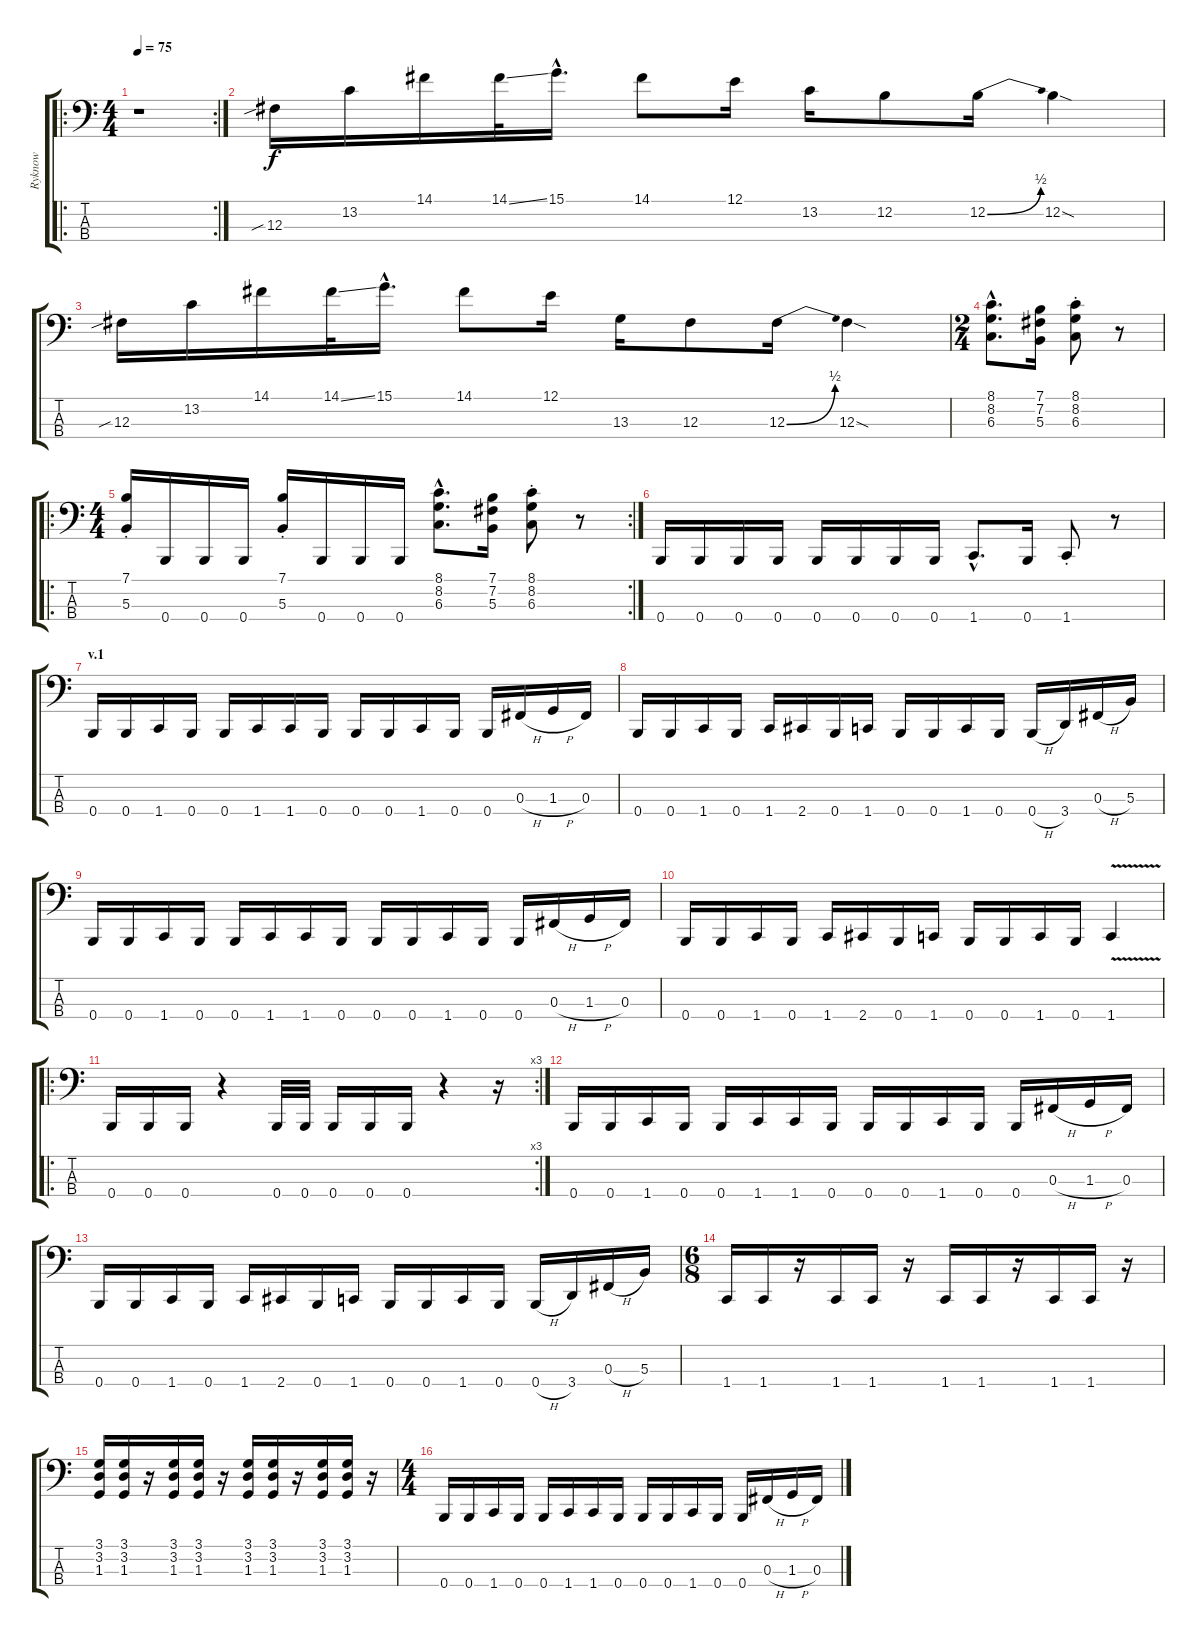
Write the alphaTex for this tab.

\track ("Ryknow" "Ryknow") {instrument electricbassfinger}
\staff {score tabs}
\tuning (E2 B1 Gb1 B0) {hide}
\ro
\rc 2
\ts (4 4)
\tempo 75
\clef f4
\ks c
r.1{dy f instrument electricbassfinger} |
12.3{sib}.16 13.2.16 14.1.16 14.1{ss}.32 15.1{hac}.16{d} 14.1.8 12.1.16 13.2.16 12.2.8 12.2{be (bend 0 0 60 2)}.16 12.2{sod}.4 |
12.3{sib}.16 13.2.16 14.1.16 14.1{ss}.32 15.1{hac}.16{d} 14.1.8 12.1.16 13.3.16 12.3.8 12.3{be (bend 0 0 60 2)}.16 12.3{sod}.4 |
\ts (2 4)
(8.1{hac} 8.2{hac} 6.3{hac}).8{d} (7.1 7.2 5.3).16 (8.1{st} 8.2{st} 6.3{st}).8 r.8 |
\ro
\rc 2
\ts (4 4)
(7.1{st} 5.3{st}).16{instrument slapbass1} 0.4.16 0.4.16 0.4.16 (7.1{st} 5.3{st}).16 0.4.16 0.4.16 0.4.16 (8.1{hac} 8.2{hac} 6.3{hac}).8{d} (7.1 7.2 5.3).16 (8.1{st} 8.2{st} 6.3{st}).8 r.8 |
0.4.16{instrument electricbassfinger} 0.4.16 0.4.16 0.4.16 0.4.16 0.4.16 0.4.16 0.4.16 1.4{hac}.8{d} 0.4.16 1.4{st}.8 r.8 |
\section ("" "v.1")
0.4.16 0.4.16 1.4.16 0.4.16 0.4.16 1.4.16 1.4.16 0.4.16 0.4.16 0.4.16 1.4.16 0.4.16 0.4.16 0.3{h}.16 1.3{h}.16 0.3.16 |
0.4.16 0.4.16 1.4.16 0.4.16 1.4.16 2.4.16 0.4.16 1.4.16 0.4.16 0.4.16 1.4.16 0.4.16 0.4{h}.16 3.4.16 0.3{h}.16 5.3.16 |
0.4.16 0.4.16 1.4.16 0.4.16 0.4.16 1.4.16 1.4.16 0.4.16 0.4.16 0.4.16 1.4.16 0.4.16 0.4.16 0.3{h}.16 1.3{h}.16 0.3.16 |
0.4.16 0.4.16 1.4.16 0.4.16 1.4.16 2.4.16 0.4.16 1.4.16 0.4.16 0.4.16 1.4.16 0.4.16 1.4{v}.4 |
\ro
\rc 3
0.4.16 0.4.16 0.4.16 r.4 0.4.32 0.4.32 0.4.16 0.4.16 0.4.16 r.4 r.16 |
0.4.16 0.4.16 1.4.16 0.4.16 0.4.16 1.4.16 1.4.16 0.4.16 0.4.16 0.4.16 1.4.16 0.4.16 0.4.16 0.3{h}.16 1.3{h}.16 0.3.16 |
0.4.16 0.4.16 1.4.16 0.4.16 1.4.16 2.4.16 0.4.16 1.4.16 0.4.16 0.4.16 1.4.16 0.4.16 0.4{h}.16 3.4.16 0.3{h}.16 5.3.16 |
\ts (6 8)
1.4.16 1.4.16 r.16 1.4.16 1.4.16 r.16 1.4.16 1.4.16 r.16 1.4.16 1.4.16 r.16 |
(3.1 3.2 1.3).16 (3.1 3.2 1.3).16 r.16 (3.1 3.2 1.3).16 (3.1 3.2 1.3).16 r.16 (3.1 3.2 1.3).16 (3.1 3.2 1.3).16 r.16 (3.1 3.2 1.3).16 (3.1 3.2 1.3).16 r.16 |
\ts (4 4)
0.4.16 0.4.16 1.4.16 0.4.16 0.4.16 1.4.16 1.4.16 0.4.16 0.4.16 0.4.16 1.4.16 0.4.16 0.4.16 0.3{h}.16 1.3{h}.16 0.3.16
